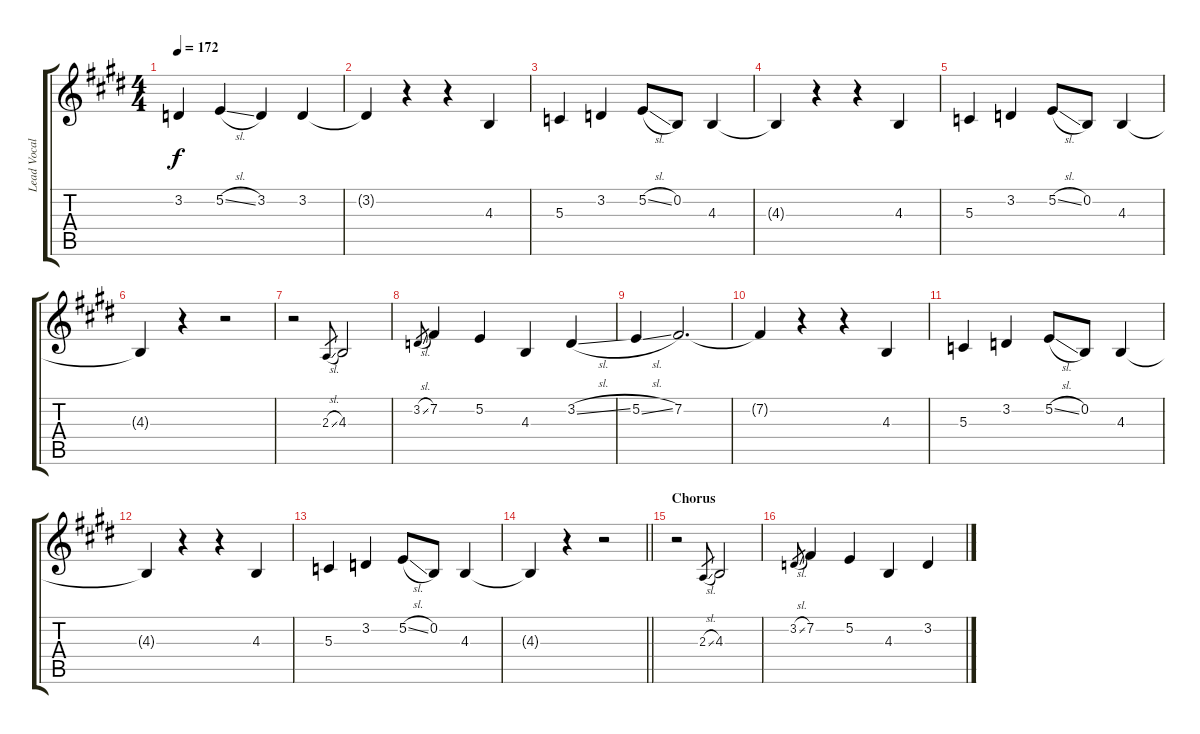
\track ("Lead Vocals" "Lead Vocal") {instrument flute}
\staff {score tabs}
\tuning (E4 B3 G3 D3 A2 E2) {hide}
\ts (4 4)
\tempo 172
\clef g2
\ks e
3.2{t}.4{dy f} 5.2{sl}.4 3.2.4 3.2.4 |
3.2{t}.4 r.4 r.4 4.3.4 |
5.3.4 3.2.4 5.2{sl}.8 0.2.8 4.3.4 |
4.3{t}.4 r.4 r.4 4.3.4 |
5.3.4 3.2.4 5.2{sl}.8 0.2.8 4.3.4 |
4.3{t}.4 r.4 r.2 |
r.2 2.3{sl}.8{gr} 4.3.2 |
3.2{sl}.8{gr} 7.2.4 5.2.4 4.3.4 3.2{sl}.4 |
5.2{sl}.4 7.2.2{d} |
7.2{t}.4 r.4 r.4 4.3.4 |
5.3.4 3.2.4 5.2{sl}.8 0.2.8 4.3.4 |
4.3{t}.4 r.4 r.4 4.3.4 |
5.3.4 3.2.4 5.2{sl}.8 0.2.8 4.3.4 |
\barLineRight lightlight
4.3{t}.4 r.4 r.2 |
\section ("" "Chorus")
r.2 2.3{sl}.8{gr} 4.3.2 |
3.2{sl}.8{gr} 7.2.4 5.2.4 4.3.4 3.2.4
